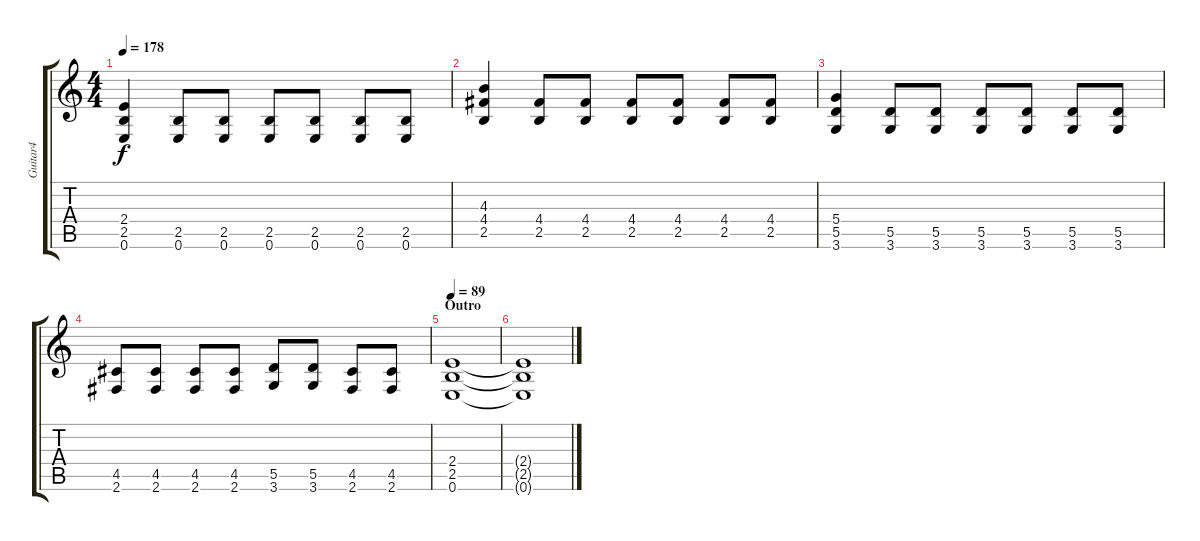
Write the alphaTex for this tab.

\track ("Guitar4" "Guitar4") {instrument distortionguitar}
\staff {score tabs}
\tuning (E4 B3 G3 D3 A2 E2) {hide}
\ts (4 4)
\tempo 178
\clef g2
\ks c
(2.4 2.5 0.6).4{dy f} (2.5 0.6).8 (2.5 0.6).8 (2.5 0.6).8 (2.5 0.6).8 (2.5 0.6).8 (2.5 0.6).8 |
(4.3 4.4 2.5).4 (4.4 2.5).8 (4.4 2.5).8 (4.4 2.5).8 (4.4 2.5).8 (4.4 2.5).8 (4.4 2.5).8 |
(5.4 5.5 3.6).4 (5.5 3.6).8 (5.5 3.6).8 (5.5 3.6).8 (5.5 3.6).8 (5.5 3.6).8 (5.5 3.6).8 |
(4.5 2.6).8 (4.5 2.6).8 (4.5 2.6).8 (4.5 2.6).8 (5.5 3.6).8 (5.5 3.6).8 (4.5 2.6).8 (4.5 2.6).8 |
\section ("" "Outro")
\tempo 89
(2.4 2.5 0.6).1 |
(2.4{t} 2.5{t} 0.6{t}).1
